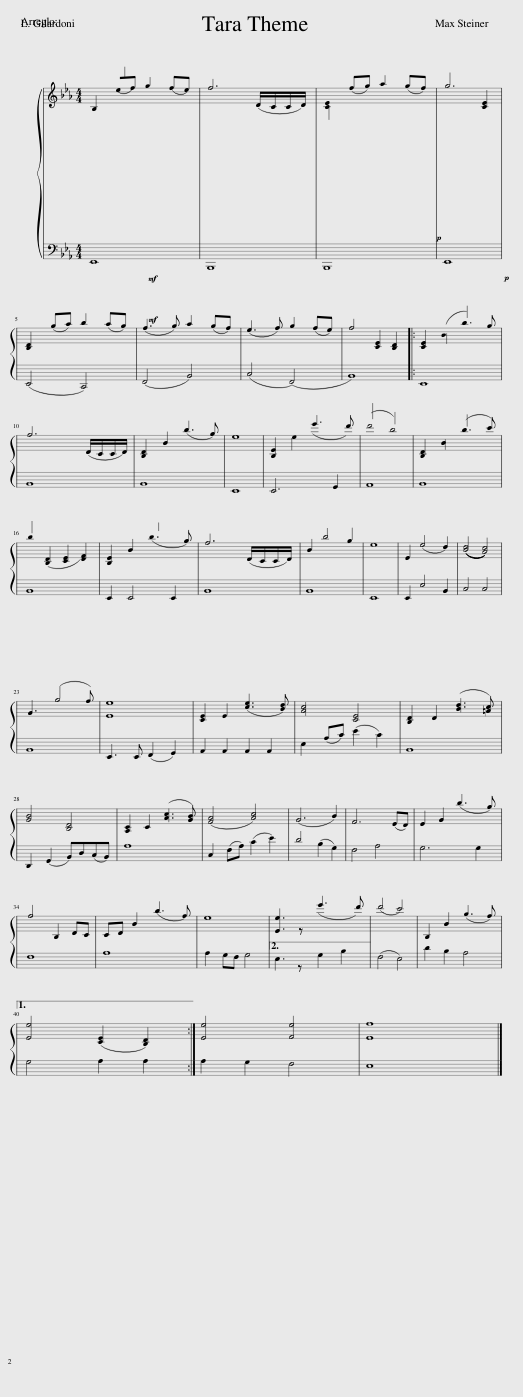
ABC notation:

X:1
%%score { 1 | 2 }
L:1/8
M:4/4
I:linebreak $
K:Eb
V:1 treble
V:2 bass
V:1
 B,2 (ef) g2 (fe) | f6 (D/C/)!p!C/D/ |!p! [CE]2 (fg) a2 (gf) | g6 [CE]2 |$ [B,D]2 (ga) b2 (ag) | %5
 (f3 g) a2 (gf) | (e3 f) g2 (fe) | f4 [CE]2 [B,D]2 |: [CE]2 (B2 b3) g |$ f6 (D/C/)C/D/ | %10
 [B,D]2 B2 (b3 g) | e8 | [B,E]2 e2 (e'3 d') | (d'4 b4) | [B,D]2 B2 (b3 c') |$ %15
 b2 ([B,D]2 [CE]2) [DF]2 | [B,E]2 B2 (b3 g) | f6 (D/C/)C/D/ | B2 b4 g2 | e8 | %20
 E2 (e4 d2) | (((([Bd]4 [Ac]4)))) |$ G3 (g4 f) | [Ee]8 | [CE]2 E2 ([ce]3 [Bd]) | %25
 [Ac]4 [CE]4 | [B,D]2 D2 ([Bd]3 [=Ac]) |$ [GB]4 [B,D]4 | [A,C]2 C2 ([Ac]3 [GB]) | ([FA]4 [Ac]4) | %30
 (G6 B2) | F6 (ED) | E2 G2 (b3 g) |$ f4 B,2 DC | CD B2 (b3 f) | %35
 e8 |2 [Ee]3 z (e'3 d') || (d'4 c'4) | B,2 B2 (g3 f) |1$ [Ee]4 ([CE]2 [B,D]2) :| %40
 [Ee]4 [Fe]4 | [Ef]8 |] %42
V:2
!mf!!mf! E,,8 | B,,,8 | B,,,8 | E,,8 |$ (E,,4 C,,4) | %5
 (F,,4 B,,4) | (C,4 (F,,4) | B,,8) |: E,,8 |$ B,,8 | %10
 B,,8 | E,,8 | E,,6 G,,2 | A,,8 | B,,8 |$ %15
 B,,8 | E,,2 E,,4 E,,2 | B,,8 | B,,8 | E,,8 | %20
 E,,2 E,4 B,,2 | C,4 C,4 |$ B,,8 | E,,3 E,, (F,,2 G,,2) | A,,2 A,,2 A,,2 A,,2 | %25
 E,2 (A,C) (E2 C2) | B,,8 |$ D,,2 (G,,2 B,,)D,(C,B,,) | A,8 | C,2 (F,A,) (C2 E2) | %30
 D4 (B,2 G,2) | F,4 A,4 | G,6 G,2 |$ F,8 | A,8 | %35
 A,2 G,F, G,4 |2 E,3 z G,2 B,2 || (F,4 E,4) | D2 B,2 A,4 |1$ G,4 A,2 A,2 :| %40
 A,2!mf! G,2!mf! F,4 | E,8 |] %42
